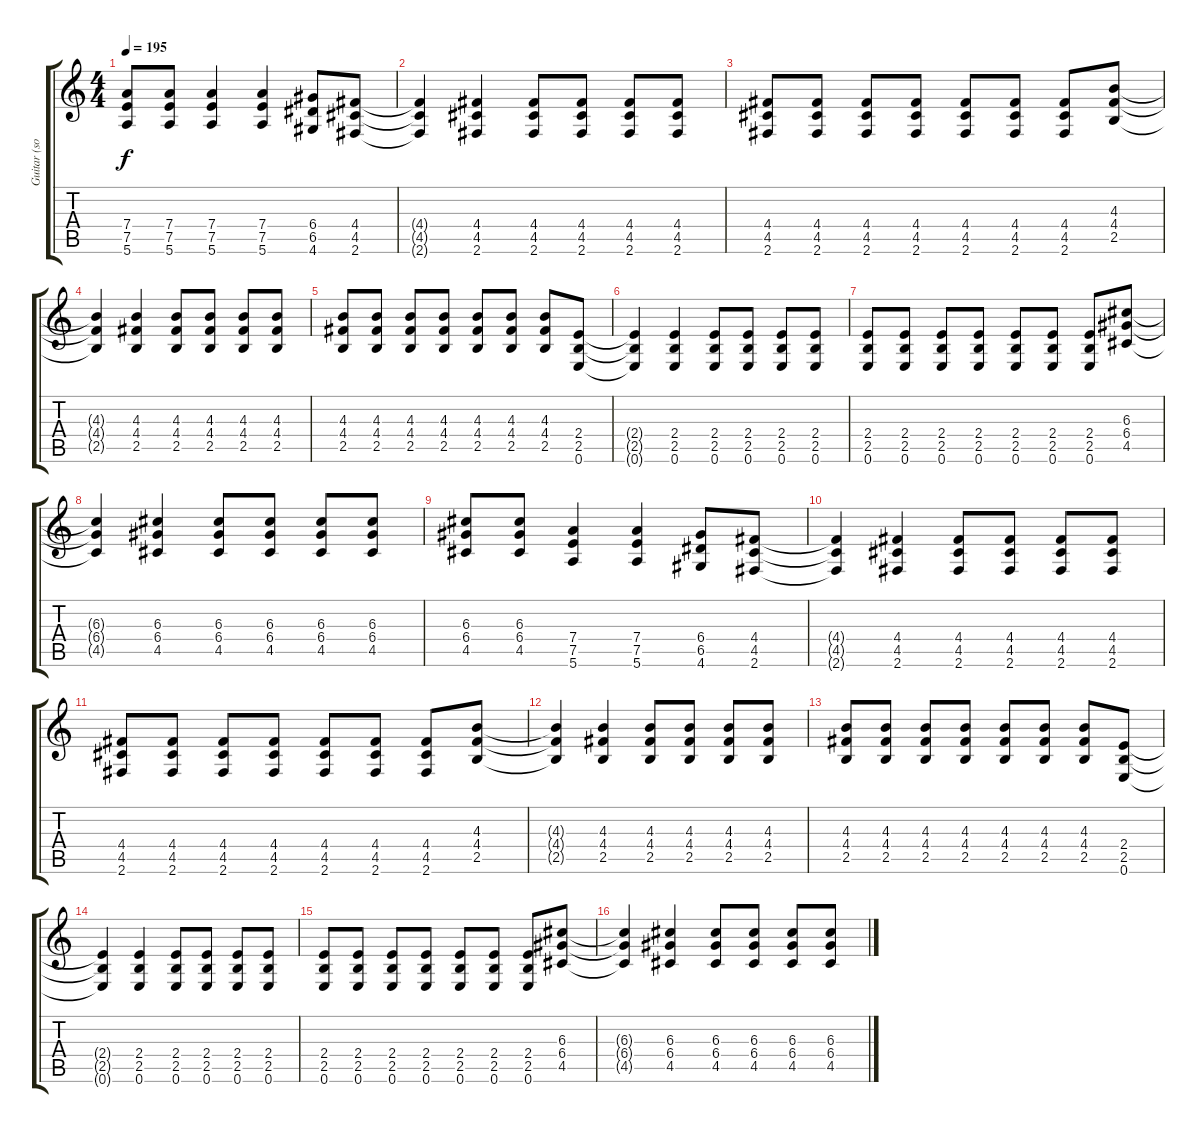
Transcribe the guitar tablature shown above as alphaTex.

\track ("Guitar (solo)" "Guitar (so") {instrument overdrivenguitar}
\staff {score tabs}
\tuning (E4 B3 G3 D3 A2 E2) {hide}
\ts (4 4)
\tempo 195
\clef g2
\ks c
(7.4{t} 7.5{t} 5.6{t}).8{dy f} (7.4 7.5 5.6).8 (7.4 7.5 5.6).4 (7.4 7.5 5.6).4 (6.4 6.5 4.6).8 (4.4 4.5 2.6).8 |
(4.4{t} 4.5{t} 2.6{t}).4 (4.4 4.5 2.6).4 (4.4 4.5 2.6).8 (4.4 4.5 2.6).8 (4.4 4.5 2.6).8 (4.4 4.5 2.6).8 |
(4.4 4.5 2.6).8 (4.4 4.5 2.6).8 (4.4 4.5 2.6).8 (4.4 4.5 2.6).8 (4.4 4.5 2.6).8 (4.4 4.5 2.6).8 (4.4 4.5 2.6).8 (4.3 4.4 2.5).8 |
(4.3{t} 4.4{t} 2.5{t}).4 (4.3 4.4 2.5).4 (4.3 4.4 2.5).8 (4.3 4.4 2.5).8 (4.3 4.4 2.5).8 (4.3 4.4 2.5).8 |
(4.3 4.4 2.5).8 (4.3 4.4 2.5).8 (4.3 4.4 2.5).8 (4.3 4.4 2.5).8 (4.3 4.4 2.5).8 (4.3 4.4 2.5).8 (4.3 4.4 2.5).8 (2.4 2.5 0.6).8 |
(2.4{t} 2.5{t} 0.6{t}).4 (2.4 2.5 0.6).4 (2.4 2.5 0.6).8 (2.4 2.5 0.6).8 (2.4 2.5 0.6).8 (2.4 2.5 0.6).8 |
(2.4 2.5 0.6).8 (2.4 2.5 0.6).8 (2.4 2.5 0.6).8 (2.4 2.5 0.6).8 (2.4 2.5 0.6).8 (2.4 2.5 0.6).8 (2.4 2.5 0.6).8 (6.3 6.4 4.5).8 |
(6.3{t} 6.4{t} 4.5{t}).4 (6.3 6.4 4.5).4 (6.3 6.4 4.5).8 (6.3 6.4 4.5).8 (6.3 6.4 4.5).8 (6.3 6.4 4.5).8 |
(6.3 6.4 4.5).8 (6.3 6.4 4.5).8 (7.4 7.5 5.6).4 (7.4 7.5 5.6).4 (6.4 6.5 4.6).8 (4.4 4.5 2.6).8 |
(4.4{t} 4.5{t} 2.6{t}).4 (4.4 4.5 2.6).4 (4.4 4.5 2.6).8 (4.4 4.5 2.6).8 (4.4 4.5 2.6).8 (4.4 4.5 2.6).8 |
(4.4 4.5 2.6).8 (4.4 4.5 2.6).8 (4.4 4.5 2.6).8 (4.4 4.5 2.6).8 (4.4 4.5 2.6).8 (4.4 4.5 2.6).8 (4.4 4.5 2.6).8 (4.3 4.4 2.5).8 |
(4.3{t} 4.4{t} 2.5{t}).4 (4.3 4.4 2.5).4 (4.3 4.4 2.5).8 (4.3 4.4 2.5).8 (4.3 4.4 2.5).8 (4.3 4.4 2.5).8 |
(4.3 4.4 2.5).8 (4.3 4.4 2.5).8 (4.3 4.4 2.5).8 (4.3 4.4 2.5).8 (4.3 4.4 2.5).8 (4.3 4.4 2.5).8 (4.3 4.4 2.5).8 (2.4 2.5 0.6).8 |
(2.4{t} 2.5{t} 0.6{t}).4 (2.4 2.5 0.6).4 (2.4 2.5 0.6).8 (2.4 2.5 0.6).8 (2.4 2.5 0.6).8 (2.4 2.5 0.6).8 |
(2.4 2.5 0.6).8 (2.4 2.5 0.6).8 (2.4 2.5 0.6).8 (2.4 2.5 0.6).8 (2.4 2.5 0.6).8 (2.4 2.5 0.6).8 (2.4 2.5 0.6).8 (6.3 6.4 4.5).8 |
(6.3{t} 6.4{t} 4.5{t}).4 (6.3 6.4 4.5).4 (6.3 6.4 4.5).8 (6.3 6.4 4.5).8 (6.3 6.4 4.5).8 (6.3 6.4 4.5).8
